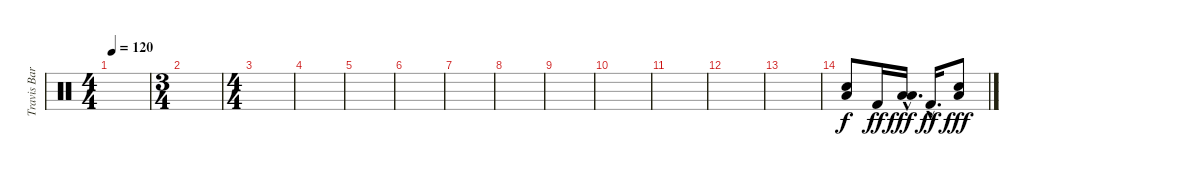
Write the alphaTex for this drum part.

\track ("Travis Barker" "Travis Bar") {instrument percussion}
\staff {score}
\articulation defaults
\ts (4 4)
\tempo 120
\clef neutral
\ks c
|
\ts (3 4)
|
\ts (4 4)
|
|
|
|
|
|
|
|
|
|
|
("Low Floor Tom (hit)" "Electric Snare (hit)").8 "Kick (hit) 2".16{dy ff} ("Low Tom (hit)"{hac} "Low Floor Tom (hit)"{hac}).16{d dy fff} "Kick (hit) 2"{hac}.16{d dy ff} ("Electric Snare (hit)" "Low Floor Tom (hit)").8{dy fff}
